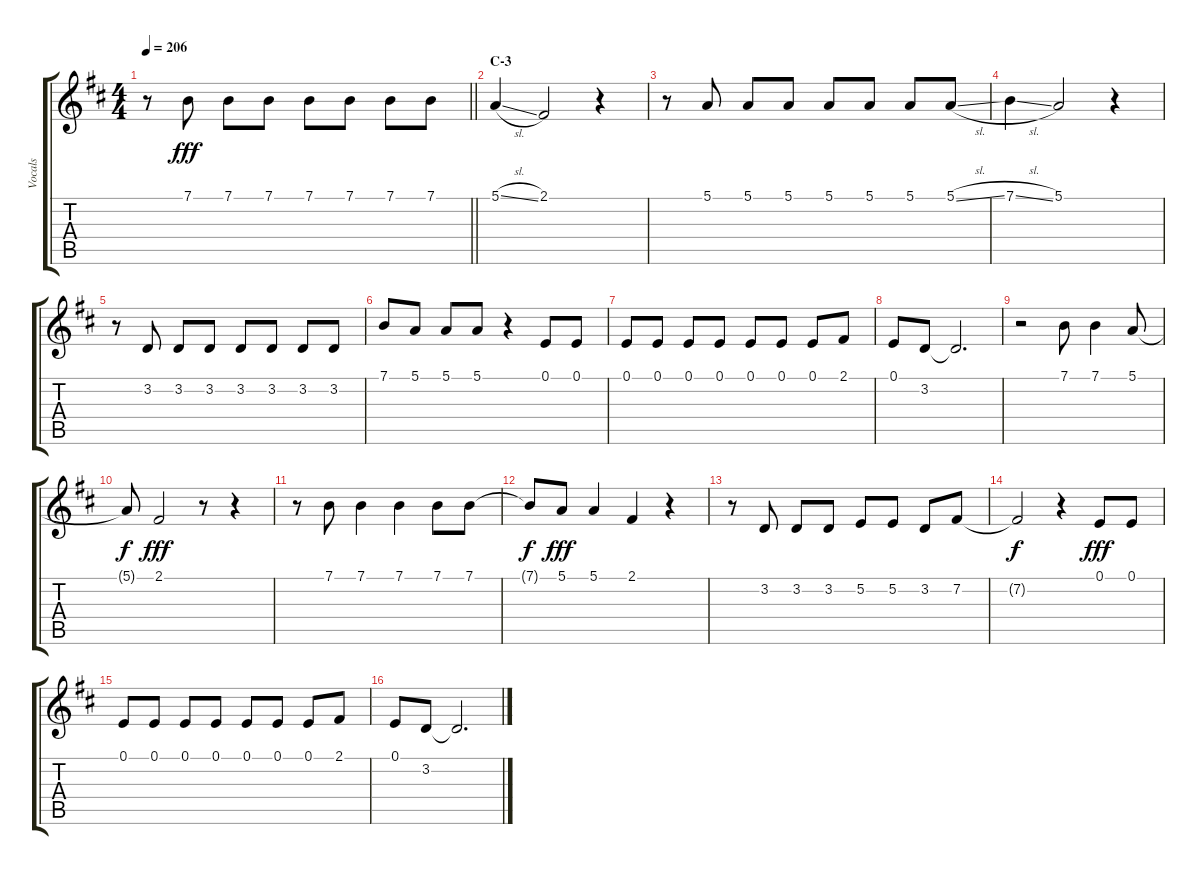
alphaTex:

\track ("Vocals" "Vocals") {instrument voiceoohs}
\staff {score tabs}
\tuning (E4 B3 G3 D3 A2 E2) {hide}
\ts (4 4)
\tempo 206
\clef g2
\barLineRight lightlight
\ks d
r.8{dy fff} 7.1.8 7.1.8 7.1.8 7.1.8 7.1.8 7.1.8 7.1.8 |
\section ("" "C-3")
5.1{sl}.4 2.1.2 r.4 |
r.8 5.1.8 5.1.8 5.1.8 5.1.8 5.1.8 5.1.8 5.1{sl}.8 |
7.1{sl}.4 5.1.2 r.4 |
r.8 3.2.8 3.2.8 3.2.8 3.2.8 3.2.8 3.2.8 3.2.8 |
7.1.8 5.1.8 5.1.8 5.1.8 r.4 0.1.8 0.1.8 |
0.1.8 0.1.8 0.1.8 0.1.8 0.1.8 0.1.8 0.1.8 2.1.8 |
0.1.8 3.2.8 3.2{t}.2{d} |
r.2 7.1.8 7.1.4 5.1.8 |
5.1{t}.8{dy f} 2.1.2{dy fff} r.8 r.4 |
r.8 7.1.8 7.1.4 7.1.4 7.1.8 7.1.8 |
7.1{t}.8{dy f} 5.1.8{dy fff} 5.1.4 2.1.4 r.4 |
r.8 3.2.8 3.2.8 3.2.8 5.2.8 5.2.8 3.2.8 7.2.8 |
7.2{t}.2{dy f} r.4 0.1.8{dy fff} 0.1.8 |
0.1.8 0.1.8 0.1.8 0.1.8 0.1.8 0.1.8 0.1.8 2.1.8 |
0.1.8 3.2.8 3.2{t}.2{d}
